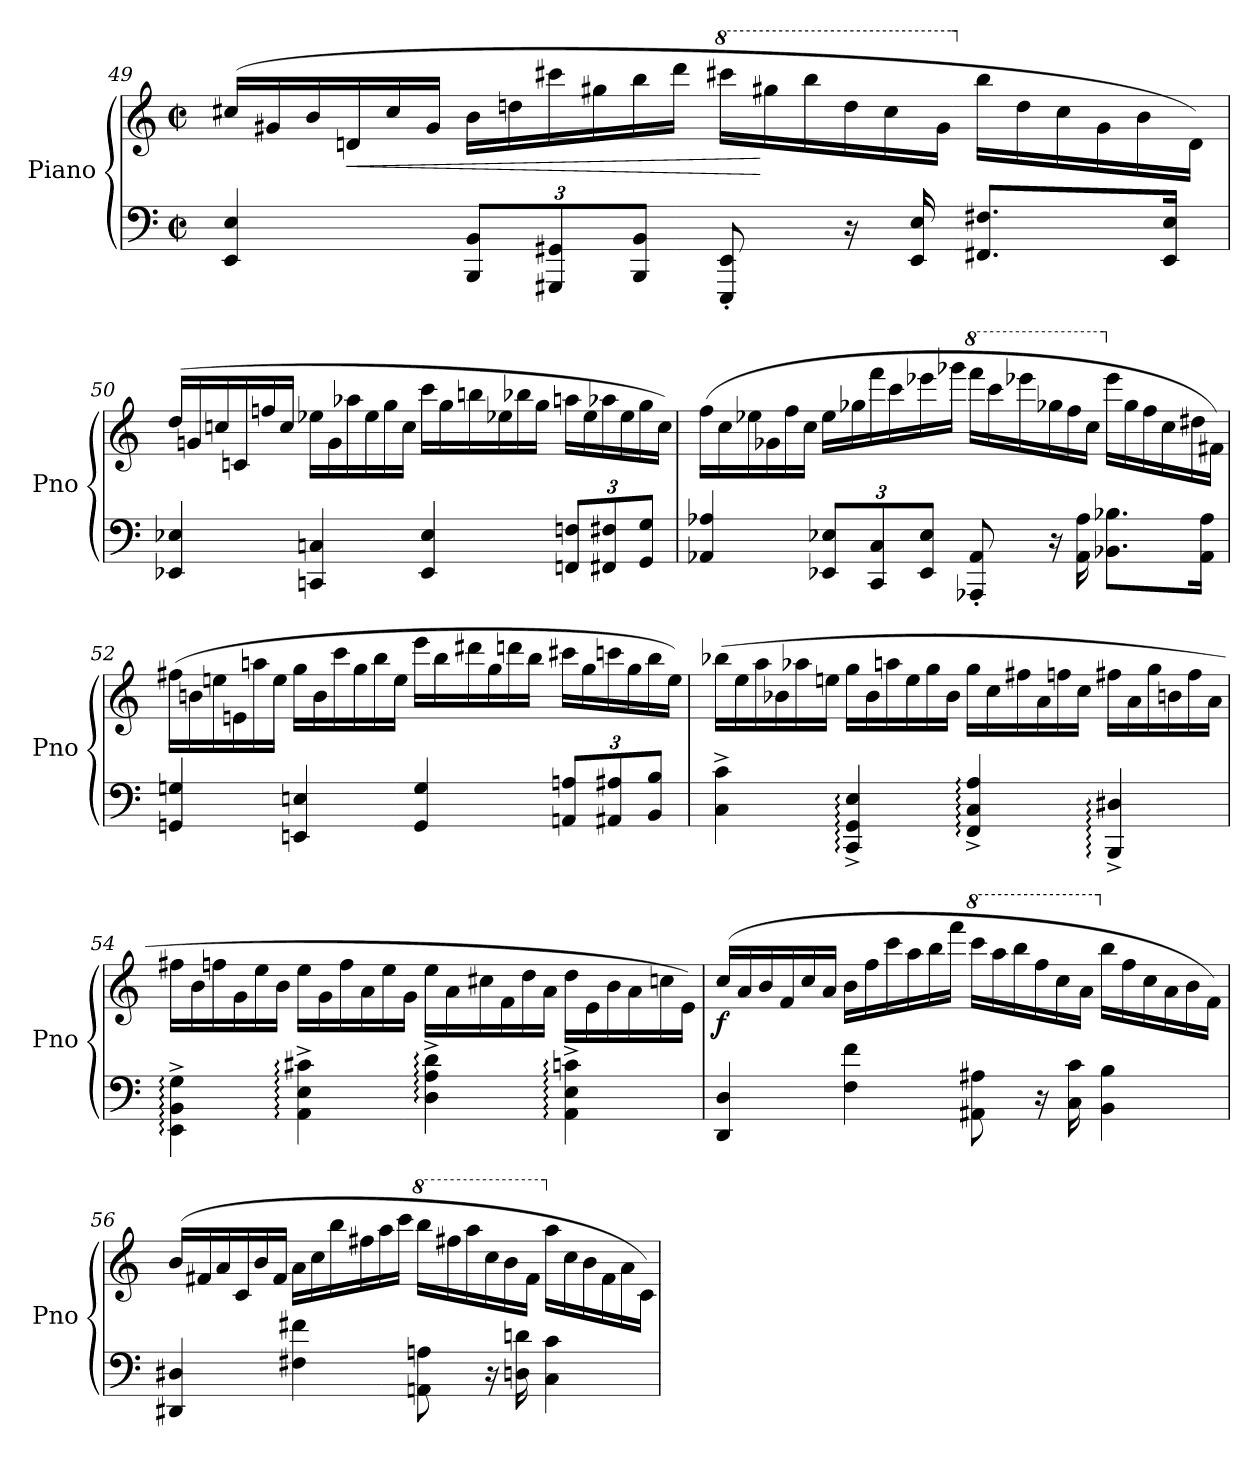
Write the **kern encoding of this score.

**kern	**kern	**dynam
*part1	*part1	*part1
*staff2	*staff1	*staff1/2
*I"Piano	*	*
*I'Pno	*	*
!!LO:LB:g=z
*clefF4	*clefG2	*
*k[]	*k[]	*
*M4/4	*M4/4	*
*met(c|)	*met(c|)	*
*	*Xtuplet	*
=49	=49	=49
!	!	!LO:DY:b=2
!	!	!LO:DY:n=1:b
4EE/ 4E/	(>24cc#X/LL	other-dynamics f
.	24g#X/	.
.	24b/	.
!	!	!LO:HP:b
.	24dn/	<
.	24cc#/	.
.	24g#/JJ	.
*Xbrackettup	*	*
12BBB/ 12BB/L	24b\LL	.
.	24ddn\	.
12GGG#X/ 12GG#X/	24ccc#X\	.
.	24gg#X\	.
12BBB/ 12BB/J	24bb\	.
.	24ddd\JJ	.
*	*8va	*
8EEE/' 8EE/'	24cccc#X\LL	.
.	24ggg#X\	[
.	24bbb\	.
16r	24ddd\	.
.	24ccc#\	.
16EE/ 16E/	.	.
.	24gg#\JJ	.
*	*X8va	*
8.FF#X/ 8.F#X/L	24bb\LL	.
.	24dd\	.
.	24cc#\	.
.	24g#\	.
.	24b\	.
16EE/ 16E/Jk	.	.
.	24d\JJ)	.
!!LO:LB:g=z
=50	=50	=50
4EE-X/ 4E-X/	(>24dd/LL	.
.	24gn/	.
.	24ccn/	.
.	24cn/	.
.	24ffn/	.
.	24cc/JJ	.
4CCn/ 4Cn/	24ee-X\LL	.
.	24g\	.
.	24aa-X\	.
.	24ee-\	.
.	24gg\	.
.	24cc\JJ	.
4EE-/ 4E-/	24ccc\LL	.
.	24gg\	.
.	24bbn\	.
.	24ee-X\	.
.	24bb-X\	.
.	24gg\JJ	.
12FFn/ 12Fn/L	24aan\LL	.
.	24ee-\	.
12FF#X/ 12F#X/	24aa-X\	.
.	24ee-\	.
12GG/ 12G/J	24gg\	.
.	24cc\JJ)	.
!!LO:LB:g=z
=51	=51	=51
4AA-X/ 4A-X/	(>24ff\LL	.
.	24cc\	.
.	24ee-X\	.
.	24g-X\	.
.	24ff\	.
.	24cc\JJ	.
12EE-X/ 12E-X/L	24ee-\LL	.
.	24gg-X\	.
12CC/ 12C/	24fff\	.
.	24ccc\	.
12EE-/ 12E-/J	24eee-X\	.
.	24ggg-X\JJ	.
*	*8va	*
8AAA-X/' 8AA-/'	24ffff\LL	.
.	24cccc\	.
.	24eeee-X\	.
16r	24ggg-X\	.
.	24fff\	.
16AA-\ 16A-\	.	.
.	24ccc\JJ	.
*	*X8va	*
8.BB-X\ 8.B-X\L	24eee-\LL	.
.	24gg-\	.
.	24ff\	.
.	24cc\	.
.	24dd#X\	.
16AA-\ 16A-\Jk	.	.
.	24f#X\JJ)	.
!!LO:LB:g=z
=52	=52	=52
4GGn/ 4Gn/	(>24ff#X\LL	.
.	24bn\	.
.	24een\	.
.	24en\	.
.	24aan\	.
.	24ee\JJ	.
4EEn/ 4En/	24gg\LL	.
.	24b\	.
.	24ccc\	.
.	24gg\	.
.	24bb\	.
.	24ee\JJ	.
4GG/ 4G/	24eee\LL	.
.	24bb\	.
.	24ddd#X\	.
.	24gg\	.
.	24dddn\	.
.	24bb\JJ	.
12AAn/ 12An/L	24ccc#X\LL	.
.	24gg\	.
12AA#X/ 12A#X/	24cccn\	.
.	24gg\	.
12BB/ 12B/J	24bb\	.
.	24ee\JJ)	.
!!LO:PB:g=z
=53	=53	=53
4C\^ 4c\^	(>24bb-X\LL	.
.	24ee\	.
.	24aa\	.
.	24b-X\	.
.	24aa-X\	.
.	24een\JJ	.
4CC/:^ 4GG/:^ 4E/:^	24gg\LL	.
.	24b-\	.
.	24aan\	.
.	24ee\	.
.	24gg\	.
.	24b-\JJ	.
4FF/:^ 4C/:^ 4A/:^	24gg\LL	.
.	24cc\	.
.	24ff#X\	.
.	24a\	.
.	24ffn\	.
.	24cc\JJ	.
4BBB/:^ 4D#X/:^	24ff#X\LL	.
.	24a\	.
.	24gg\	.
.	24bn\	.
.	24ff#\	.
.	24a\JJ	.
=54	=54	=54
4EE\:^ 4BB\:^ 4G\:^	24ff#X\LL	.
.	24b\	.
.	24ffn\	.
.	24g\	.
.	24ee\	.
.	24b\JJ	.
4AA\:^ 4E\:^ 4c#X\:^	24ee\LL	.
.	24g\	.
.	24ff\	.
.	24a\	.
.	24ee\	.
.	24g\JJ	.
4D\:^ 4A\:^ 4d\:^	24ee\LL	.
.	24a\	.
.	24cc#X\	.
.	24f\	.
.	24dd\	.
.	24a\JJ	.
4AA\:^ 4E\:^ 4cn\:^	24dd\LL	.
.	24e\	.
.	24b\	.
.	24a\	.
.	24ccn\	.
.	24e\JJ)	.
!!LO:LB:g=z
=55	=55	=55
*^	*	*
!	!	!	!LO:DY:b
4DD/ 4D/	2ryy	(>24cc/LL	f
.	.	24a/	.
.	.	24b/	.
.	.	24f/	.
.	.	24cc/	.
.	.	24a/JJ	.
4F\ 4f\	.	24b\LL	.
.	.	24ff\	.
.	.	24ccc\	.
.	.	24aa\	.
.	.	24bb\	.
.	.	24fff\JJ	.
*	*	*8va	*
8ryy	8AA#X\ 8A#X\	24cccc\LL	.
.	.	24aaa\	.
.	.	24bbb\	.
16r	16ryy	24fff\	.
.	.	24ccc\	.
16ryy	16C\ 16c\	.	.
.	.	24aa\JJ	.
*	*	*X8va	*
4BB\ 4B\	4ryy	24bb\LL	.
.	.	24ff\	.
.	.	24cc\	.
.	.	24a\	.
.	.	24b\	.
.	.	24f\JJ)	.
=56	=56	=56	=56
4DD#X/ 4D#X/	2ryy	(>24b/LL	.
.	.	24f#X/	.
.	.	24a/	.
.	.	24c/	.
.	.	24b/	.
.	.	24f#/JJ	.
4F#X\ 4f#X\	.	24a\LL	.
.	.	24cc\	.
.	.	24bb\	.
.	.	24ff#X\	.
.	.	24aa\	.
.	.	24ccc\JJ	.
*	*	*8va	*
8ryy	8AAn\ 8An\	24bbb\LL	.
.	.	24fff#X\	.
.	.	24aaa\	.
16r	16ryy	24ccc\	.
.	.	24bb\	.
16ryy	16Dn\ 16dn\	.	.
.	.	24ff#\JJ	.
*	*	*X8va	*
4C\ 4c\	4ryy	24aa\LL	.
.	.	24cc\	.
.	.	24b\	.
.	.	24f#\	.
.	.	24a\	.
.	.	24c\JJ)	.
*v	*v	*	*
=	=	=
*-	*-	*-
